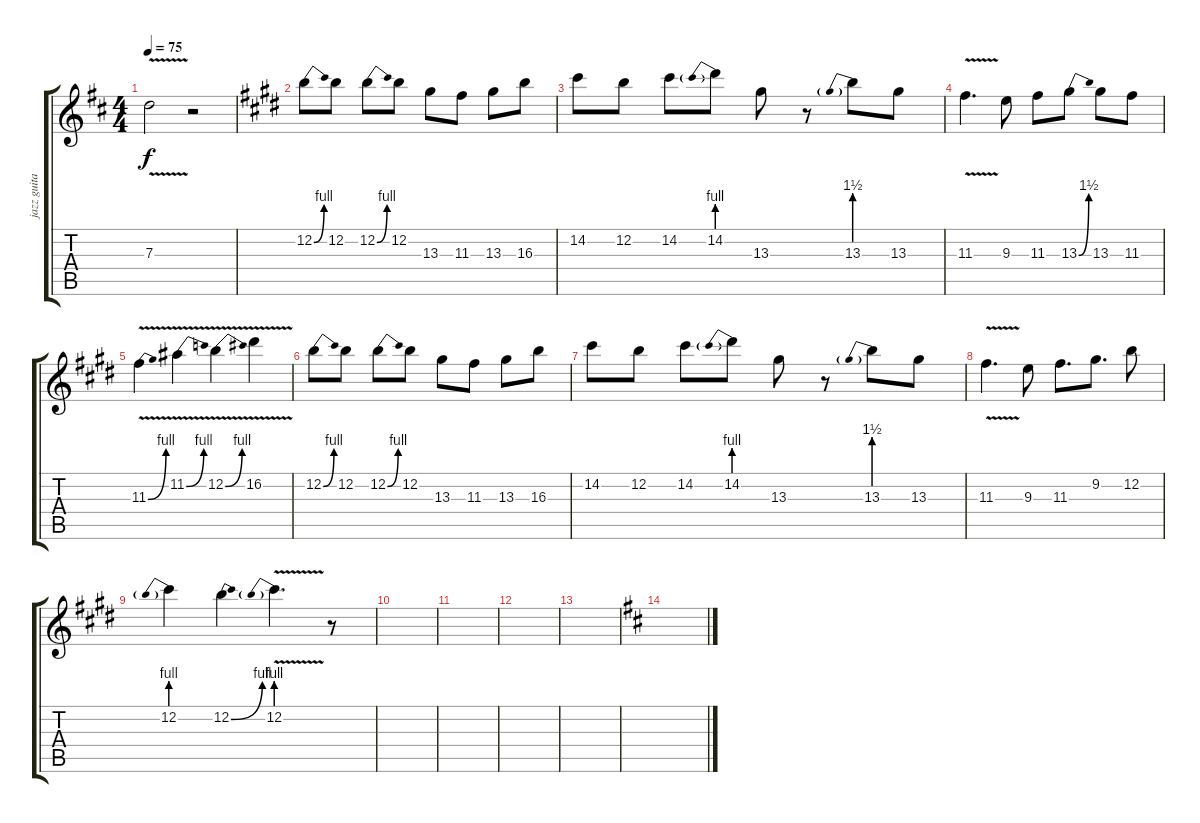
\track ("jazz guitar" "jazz guita") {instrument electricguitarjazz}
\staff {score tabs}
\tuning (E4 B3 G3 D3 A2 E2) {hide}
\ts (4 4)
\tempo 75
\clef g2
\ks d
7.3{v}.2{dy f} r.2 |
\ks e
12.2{be (bend 0 0 60 4)}.8 12.2.8 12.2{be (bend 0 0 60 4)}.8 12.2.8 13.3.8 11.3.8 13.3.8 16.3.8 |
14.2.8 12.2.8 14.2.8 14.2{be (prebend 0 4 60 4)}.8 13.3.8 r.8 13.3{be (prebend 0 6 60 6)}.8 13.3.8 |
11.3{v}.4{d} 9.3.8 11.3.8 13.3{be (bend 0 0 60 6)}.8 13.3.8 11.3.8 |
11.3{be (bend 0 0 60 4) v}.4 11.2{be (bend 0 0 60 4) v}.4 12.2{be (bend 0 0 60 4) v}.4 16.2{v}.4 |
12.2{be (bend 0 0 60 4)}.8 12.2.8 12.2{be (bend 0 0 60 4)}.8 12.2.8 13.3.8 11.3.8 13.3.8 16.3.8 |
14.2.8 12.2.8 14.2.8 14.2{be (prebend 0 4 60 4)}.8 13.3.8 r.8 13.3{be (prebend 0 6 60 6)}.8 13.3.8 |
11.3{v}.4{d} 9.3.8 11.3.8{d} 9.2.8{d} 12.2.8 |
12.2{be (prebend 0 4 60 4)}.4 12.2{be (bend 0 0 60 4)}.4 12.2{be (prebend 0 4 60 4) v}.4{d} r.8 |
|
|
|
|
\ks d
